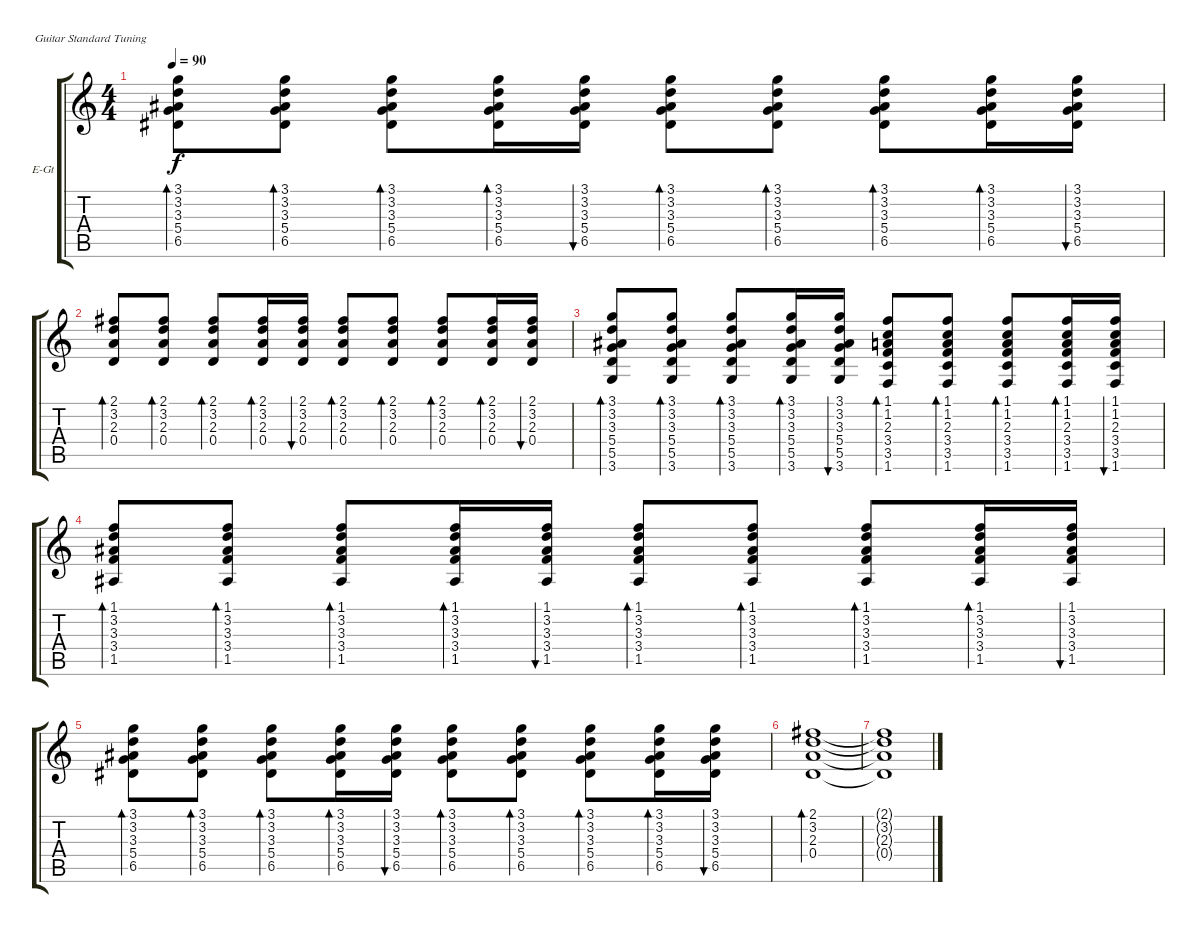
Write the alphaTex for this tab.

\defaultSystemsLayout 4
\bracketExtendMode groupsimilarinstruments
\firstSystemTrackNameOrientation horizontal
\otherSystemsTrackNameOrientation horizontal
\track ("Electric Guitar" "E-Gt") {instrument electricguitarclean}
\staff {score tabs}
\tuning (E4 B3 G3 D3 A2 E2)
\ts (4 4)
\tempo 90
\clef g2
\ks c
(3.1 3.2 3.3 5.4 6.5).8{bd 60 dy f} (3.1 3.2 3.3 5.4 6.5).8{bd 60} (3.1 3.2 3.3 5.4 6.5).8{bd 60} (3.1 3.2 3.3 5.4 6.5).16{bd 60} (3.1 3.2 3.3 5.4 6.5).16{bu 60} (3.1 3.2 3.3 5.4 6.5).8{bd 60} (3.1 3.2 3.3 5.4 6.5).8{bd 60} (3.1 3.2 3.3 5.4 6.5).8{bd 60} (3.1 3.2 3.3 5.4 6.5).16{bd 60} (3.1 3.2 3.3 5.4 6.5).16{bu 60} |
(2.1 3.2 2.3 0.4).8{bd 60} (2.1 3.2 2.3 0.4).8{bd 60} (2.1 3.2 2.3 0.4).8{bd 60} (2.1 3.2 2.3 0.4).16{bd 60} (2.1 3.2 2.3 0.4).16{bu 60} (2.1 3.2 2.3 0.4).8{bd 60} (2.1 3.2 2.3 0.4).8{bd 60} (2.1 3.2 2.3 0.4).8{bd 60} (2.1 3.2 2.3 0.4).16{bd 60} (2.1 3.2 2.3 0.4).16{bu 60} |
(3.1 3.2 3.3 5.4 5.5 3.6).8{bd 60} (3.1 3.2 3.3 5.4 5.5 3.6).8{bd 60} (3.1 3.2 3.3 5.4 5.5 3.6).8{bd 60} (3.1 3.2 3.3 5.4 5.5 3.6).16{bd 60} (3.1 3.2 3.3 5.4 5.5 3.6).16{bu 60} (1.1 1.2 2.3 3.4 3.5 1.6).8{bd 60} (1.1 1.2 2.3 3.4 3.5 1.6).8{bd 60} (1.1 1.2 2.3 3.4 3.5 1.6).8{bd 60} (1.1 1.2 2.3 3.4 3.5 1.6).16{bd 60} (1.1 1.2 2.3 3.4 3.5 1.6).16{bu 60} |
(1.1 3.2 3.3 3.4 1.5).8{bd 60} (1.1 3.2 3.3 3.4 1.5).8{bd 60} (1.1 3.2 3.3 3.4 1.5).8{bd 60} (1.1 3.2 3.3 3.4 1.5).16{bd 60} (1.1 3.2 3.3 3.4 1.5).16{bu 60} (1.1 3.2 3.3 3.4 1.5).8{bd 60} (1.1 3.2 3.3 3.4 1.5).8{bd 60} (1.1 3.2 3.3 3.4 1.5).8{bd 60} (1.1 3.2 3.3 3.4 1.5).16{bd 60} (1.1 3.2 3.3 3.4 1.5).16{bu 60} |
(3.1 3.2 3.3 5.4 6.5).8{bd 60} (3.1 3.2 3.3 5.4 6.5).8{bd 60} (3.1 3.2 3.3 5.4 6.5).8{bd 60} (3.1 3.2 3.3 5.4 6.5).16{bd 60} (3.1 3.2 3.3 5.4 6.5).16{bu 60} (3.1 3.2 3.3 5.4 6.5).8{bd 60} (3.1 3.2 3.3 5.4 6.5).8{bd 60} (3.1 3.2 3.3 5.4 6.5).8{bd 60} (3.1 3.2 3.3 5.4 6.5).16{bd 60} (3.1 3.2 3.3 5.4 6.5).16{bu 60} |
(2.1 3.2 2.3 0.4).1{bd 60} |
(2.1{t} 3.2{t} 2.3{t} 0.4{t}).1
